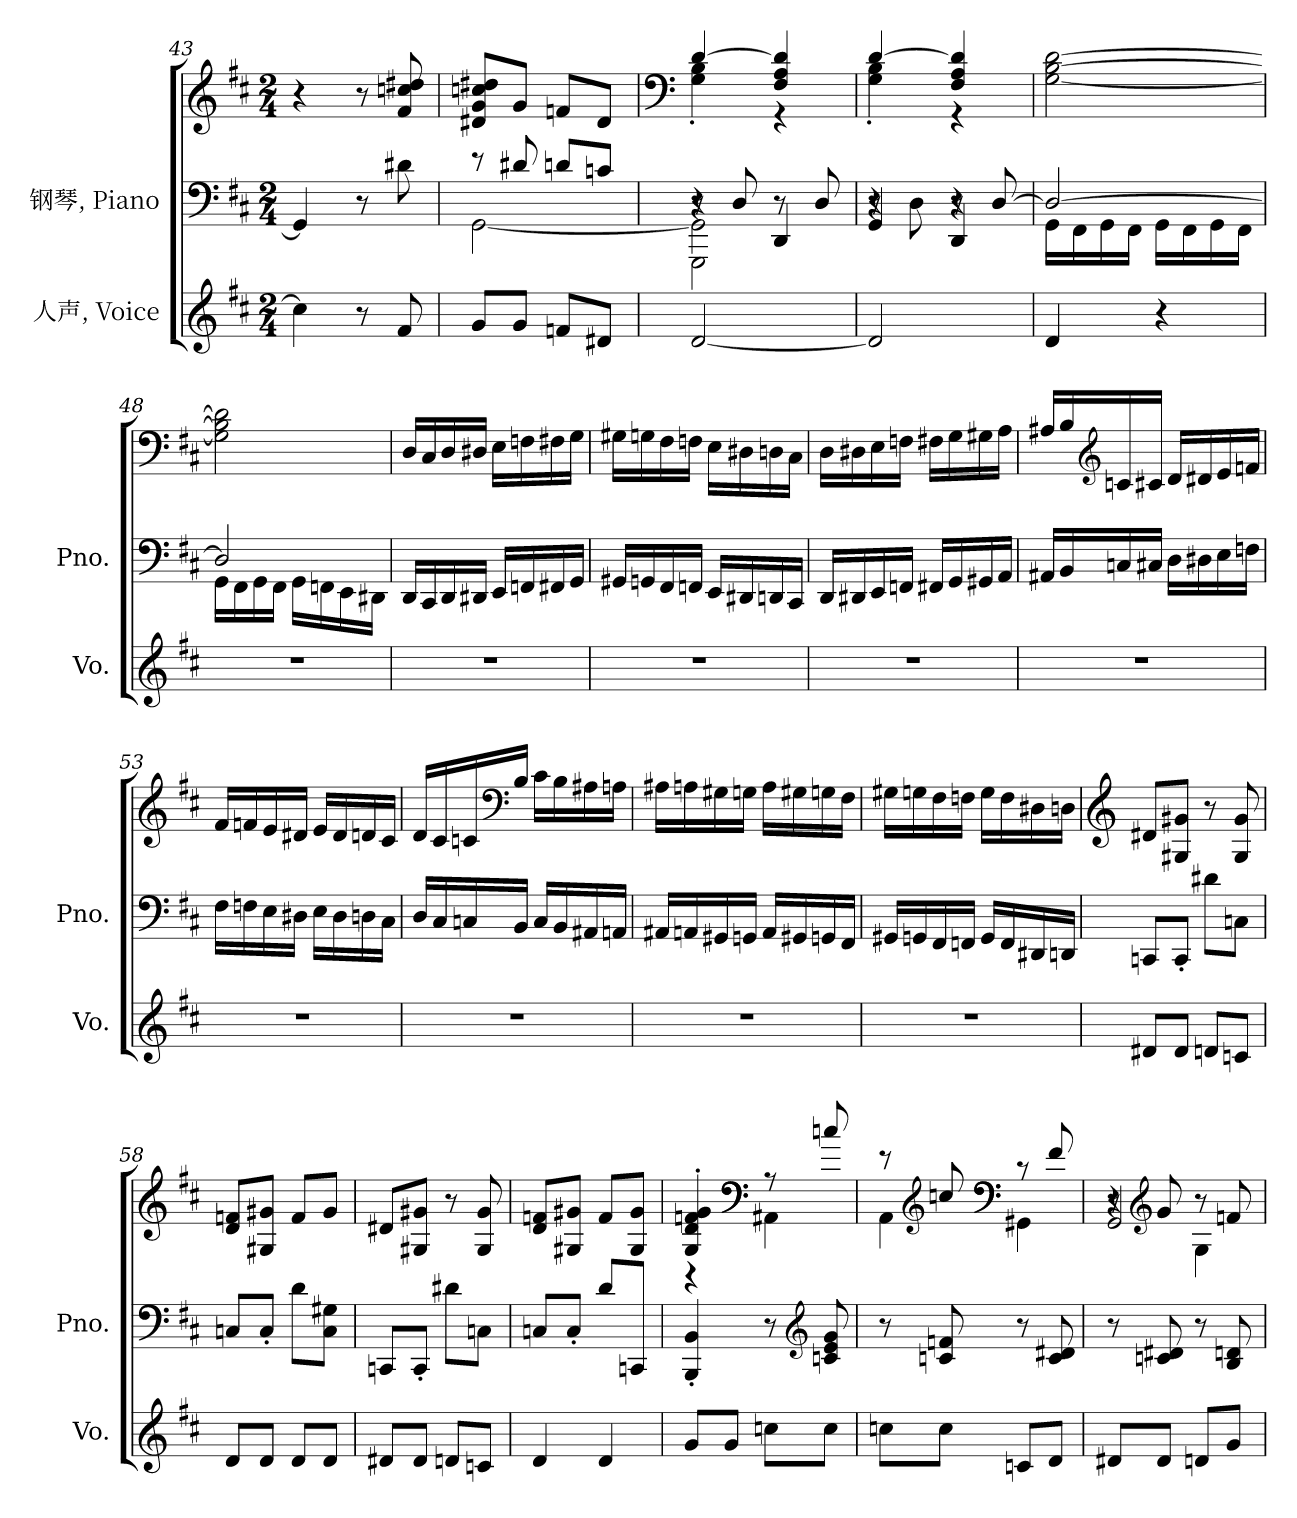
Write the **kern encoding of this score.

**kern	**kern	**kern
*part2	*part1	*part1
*staff3	*staff2	*staff1
*I"人声, Voice	*I"钢琴, Piano	*
*I'Vo.	*I'Pno.	*
*clefG2	*clefF4	*clefG2
*k[f#c#]	*k[f#c#]	*k[f#c#]
*M2/4	*M2/4	*M2/4
*MM150	*MM150	*MM150
=43	=43	=43
4cc\]	4GG#/]	4r
*	*	*MM105
8r	8r	8r
8f#/	8d#X\	8f#/ 8ccn/ 8dd#X/
!!LO:LB:g=z
=44	=44	=44
*	*	*MM108
*	*^	*
8g/L	8r	[2GG\	8d#X/ 8g/ 8ccn/ 8dd#X/L
8g/J	8d#X/	.	8g/J
8fn/L	8dn/L	.	8fn/L
8d#X/J	8cn/J	.	8d#/J
*	*v	*v	*
=45	=45	=45
*	*	*clefF4
*	*^	*^
*	*	*^	*	*
*	*	*	*^	*	*
[2d/	8r	2GG\]	4r	2GGG\	[4d/	4G\' 4B\'
.	8D/	.	.	.	.	.
*	*	*	*	*	*MM104	*
.	8r	.	4DD/	.	4F#/ 4A/ 4d/]	4r
.	8D/	.	.	.	.	.
*	*v	*v	*v	*v	*	*
=46	=46	=46	=46
*	*	*MM108	*
*	*^	*	*
*	*	*^	*	*
2d/]	4r	8r	4GG/	[4d/	4G\' 4B\'
.	.	8D\	.	.	.
.	8r	4r	4DD/	4F#/ 4A/ 4d/]	4r
.	[8D/	.	.	.	.
*	*v	*v	*v	*	*
*	*	*v	*v
=47	=47	=47
*	*	*MM140
*	*^	*
4d/	2D/_	16GG\LL	[2G\ [2B\ [2d\
.	.	16FF#\	.
.	.	16GG\	.
.	.	16FF#\JJ	.
4r	.	16GG\LL	.
.	.	16FF#\	.
.	.	16GG\	.
.	.	16FF#\JJ	.
=48	=48	=48	=48
*	*	*	*MM150
2r	2D/]	16GG\LL	2G\] 2B\] 2d\]
.	.	16FF#\	.
.	.	16GG\	.
.	.	16FF#\JJ	.
.	.	16GG\LL	.
.	.	16FFn\	.
.	.	16EE\	.
.	.	16DD#X\JJ	.
*	*v	*v	*
!!LO:PB:g=z
=49	=49	=49
*	*	*MM170
2r	16DD/LL	16D/LL
.	16CC#/	16C#/
.	16DD/	16D/
.	16DD#X/JJ	16D#X/JJ
.	16EE/LL	16E\LL
.	16FFn/	16Fn\
.	16FF#X/	16F#X\
.	16GG/JJ	16G\JJ
=50	=50	=50
2r	16GG#X/LL	16G#X\LL
.	16GGn/	16Gn\
.	16FF#/	16F#\
.	16FFn/JJ	16Fn\JJ
.	16EE/LL	16E\LL
.	16DD#X/	16D#X\
.	16DDn/	16Dn\
.	16CC#/JJ	16C#\JJ
=51	=51	=51
2r	16DD/LL	16D\LL
.	16DD#X/	16D#X\
.	16EE/	16E\
.	16FFn/JJ	16Fn\JJ
.	16FF#X/LL	16F#X\LL
.	16GG/	16G\
.	16GG#X/	16G#X\
.	16AA/JJ	16A\JJ
!!LO:LB:g=z
=52	=52	=52
2r	16AA#X/LL	16A#X/LL
.	16BB/	16B/
*	*	*clefG2
.	16Cn/	16cn/
.	16C#X/JJ	16c#X/JJ
.	16D\LL	16d/LL
.	16D#X\	16d#X/
.	16E\	16e/
.	16Fn\JJ	16fn/JJ
=53	=53	=53
2r	16F#\LL	16f#/LL
.	16Fn\	16fn/
.	16E\	16e/
.	16D#X\JJ	16d#X/JJ
.	16E\LL	16e/LL
.	16D#\	16d#/
.	16Dn\	16dn/
.	16C#\JJ	16c#/JJ
=54	=54	=54
2r	16D/LL	16d/LL
.	16C#/	16c#/
.	16Cn/	16cn/
*	*	*clefF4
.	16BB/JJ	16B/JJ
.	16C/LL	16c\LL
.	16BB/	16B\
.	16AA#X/	16A#X\
.	16AAn/JJ	16An\JJ
!!LO:LB:g=z
=55	=55	=55
2r	16AA#X/LL	16A#X\LL
.	16AAn/	16An\
.	16GG#X/	16G#X\
.	16GGn/JJ	16Gn\JJ
.	16AA/LL	16A\LL
.	16GG#X/	16G#X\
.	16GGn/	16Gn\
.	16FF#/JJ	16F#\JJ
=56	=56	=56
2r	16GG#X/LL	16G#X\LL
.	16GGn/	16Gn\
.	16FF#/	16F#\
.	16FFn/JJ	16Fn\JJ
*	*	*MM155
.	16GG/LL	16G\LL
.	16FF/	16F\
.	16DD#X/	16D#X\
.	16DDn/JJ	16Dn\JJ
=57	=57	=57
*	*	*clefG2
*	*	*MM108
8d#X/L	8CCn/L	8d#X/L
8d#/J	8CC'/J	8G#X/ 8g#X/J
8dn/L	8d#X\L	8r
8cn/J	8Cn\J	8G#/ 8g#/
=58	=58	=58
8d/L	8Cn/L	8d/ 8fn/L
8d/J	8C'/J	8G#X/ 8g#X/J
8d/L	8d\L	8f/L
8d/J	8C\ 8G#X\J	8g#/J
!!LO:LB:g=z
=59	=59	=59
8d#X/L	8CCn/L	8d#X/L
8d#/J	8CC'/J	8G#X/ 8g#X/J
8dn/L	8d#X\L	8r
8cn/J	8Cn\J	8G#/ 8g#/
=60	=60	=60
4d/	8Cn/L	8d/ 8fn/L
.	8C'/J	8G#X/ 8g#X/J
4d/	8d/L	8f/L
.	8CCn/J	8G#/ 8g#/J
=61	=61	=61
*	*	*^
8g/L	4BBB/' 4BB/'	4G/' 4d/' 4fn/' 4g/'	4r
8g/J	.	.	.
*	*	*clefF4	*
8ccn\L	8r	8r	4AA#X\
*	*clefG2	*	*
8cc\J	8cn/ 8e/ 8g/	8ccn/	.
=62	=62	=62	=62
8ccn\L	8r	8r	4AA\
*	*	*clefG2	*
8cc\J	8cn/ 8fn/	8ccn/	.
*	*	*clefF4	*
*	*	*MM105	*
8cn/L	8r	8r	4GG#X\
8d/J	8c/ 8d#X/	8f#/	.
*	*	*v	*v
!!LO:PB:g=z
=63	=63	=63
*	*	*MM106
*	*	*^
*	*	*	*^
8d#X/L	8r	8r	4r	2GG/
*	*	*clefG2	*	*
8d#/J	8cn/ 8d#X/	8g/	.	.
*	*	*MM107	*	*
8dn/L	8r	8r	4G\	.
8g/J	8B/ 8dn/	8fn/	.	.
*	*	*v	*v	*v
=	=	=
*-	*-	*-
